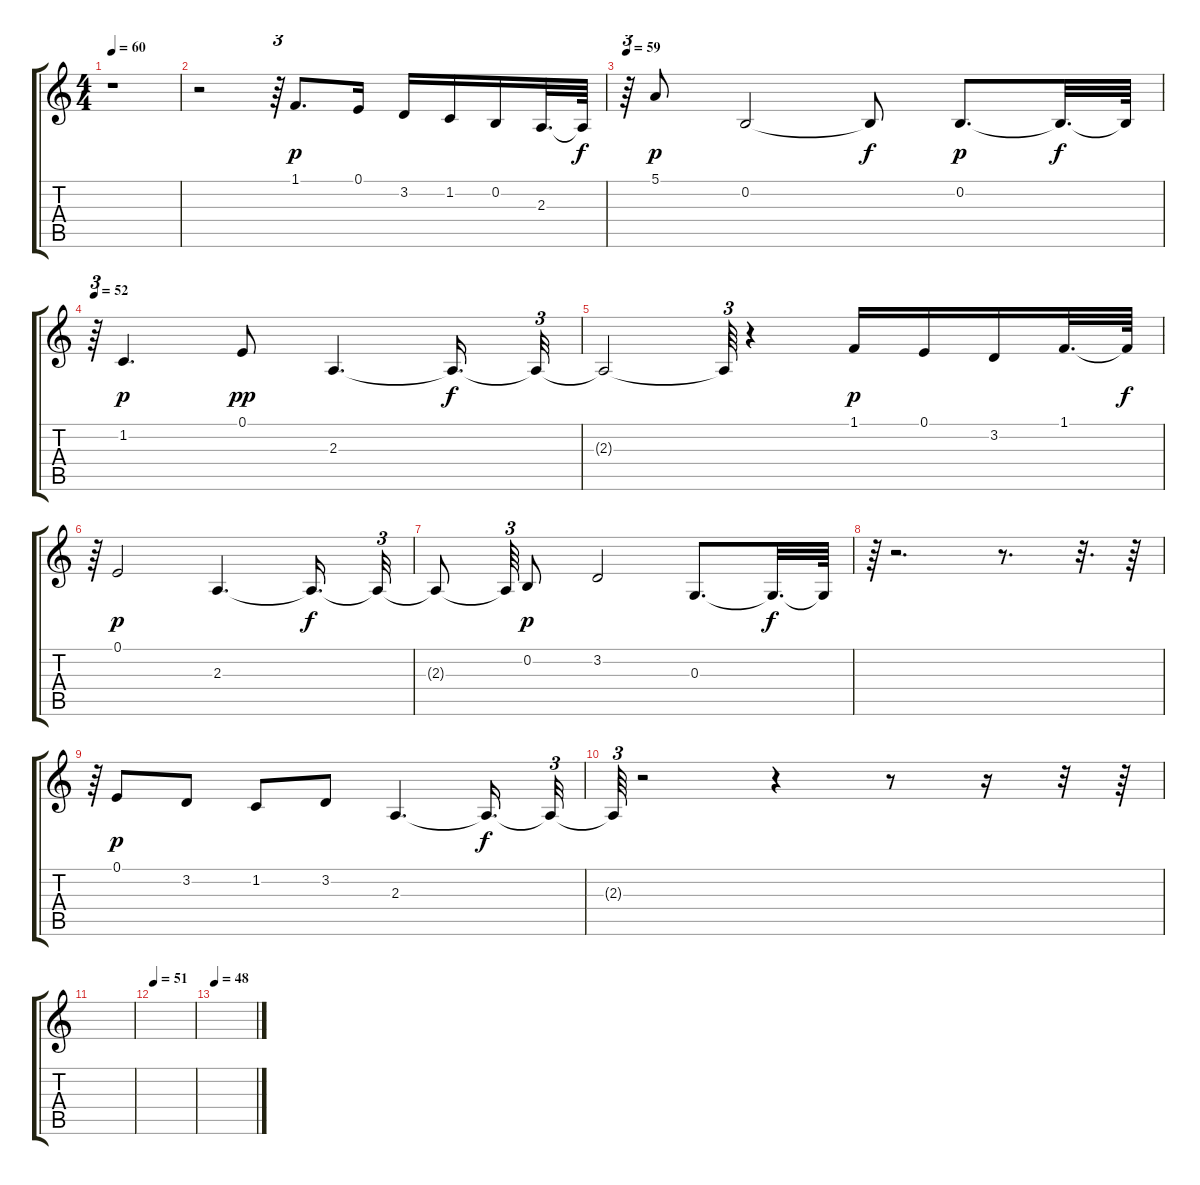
\track "" {instrument englishhorn}
\staff {score tabs}
\tuning (E4 B3 G3 D3 A2 E2) {hide}
\ts (4 4)
\tempo 60
\clef g2
\ks c
r.1{dy f} |
r.2 r.64{tu (3 2)} 1.1.8{d dy p} 0.1.16 3.2.16 1.2.16 0.2.16 2.3.32{d} 2.3{t}.64{dy f} |
\tempo 59
r.64{tu (3 2)} 5.1.8{dy p} 0.2.2 0.2{t}.8{dy f} 0.2.8{d dy p} 0.2{t}.32{d dy f} 0.2{t}.64 |
\tempo 52
r.64{tu (3 2)} 1.2.4{d dy p} 0.1.8{dy pp} 2.3.4{d} 2.3{t}.16{d dy f} 2.3{t}.32{tu (3 2)} |
2.3{t}.2 2.3{t}.64{tu (3 2)} r.4 1.1.16{dy p} 0.1.16 3.2.16 1.1.32{d} 1.1{t}.64{dy f} |
r.64{tu (3 2)} 0.1.2{dy p} 2.3.4{d} 2.3{t}.16{d dy f} 2.3{t}.32{tu (3 2)} |
2.3{t}.8 2.3{t}.64{tu (3 2)} 0.2.8{dy p} 3.2.2 0.3.8{d} 0.3{t}.32{d dy f} 0.3{t}.64 |
r.64{tu (3 2)} r.2{d} r.8{d} r.32{d} r.64 |
r.64{tu (3 2)} 0.1.8{dy p} 3.2.8 1.2.8 3.2.8 2.3.4{d} 2.3{t}.16{d dy f} 2.3{t}.32{tu (3 2)} |
2.3{t}.64{tu (3 2)} r.2 r.4 r.8 r.16 r.32 r.64 |
|
\tempo 51
|
\tempo 48
